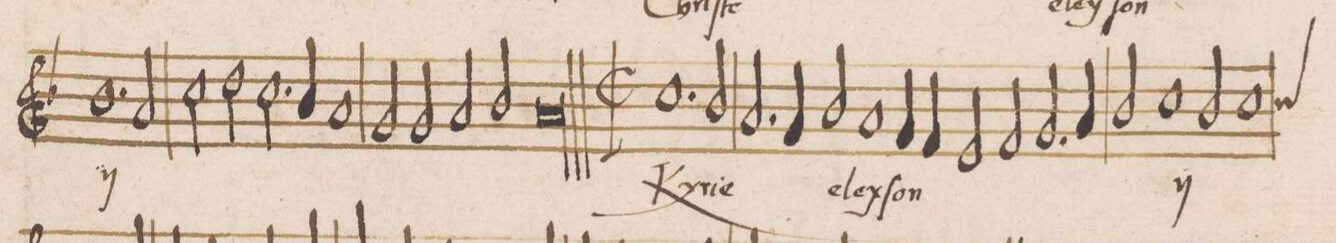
**kern	**text
*I"DISCANTVS	*
*clefG2	*
*k[b-]	*
*met(C|)	*
*M2/1	*
1.b-	Chri-
=19-	=19-
2a/	.
2cc\	-ſte
2dd\	.
=20-	=20-
2.cc\	.
4b-/	.
1a	.
=21-	=21-
2g/	.
2g/	e-
2a/	-ley-
2b-/	.
=22-	=22-
[0al\	-ſon
*	*Xij
=23-	=23-
0a]	.
=24||	=24||
*M2/1	*
*met(C|)	*
1.cc	Ky-
2b-/	-ri-
=25-	=25-
2.a/	-e
4g/	.
2b-/	e-
1a/	-ley-
=26-	=26-
4g/	.
4f/	.
2e/	.
2f/	.
=27-	=27-
2.g/	.
4a/	.
2b-/	.
1cc\	.
=28-	=28-
2b-/	.
*custos:c	*
1cc	-ſon
=29-	=29-
*-	*-
